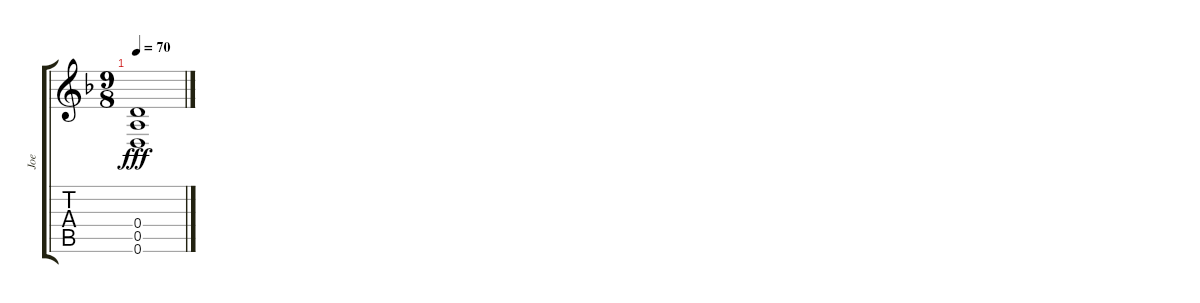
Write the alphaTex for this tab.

\track ("Joe " "Joe ") {instrument distortionguitar}
\staff {score tabs}
\tuning (E4 B3 G3 D3 A2 D2) {hide}
\ts (9 8)
\tempo 70
\clef g2
\ks dminor
(0.4 0.5 0.6).1{dy fff}
